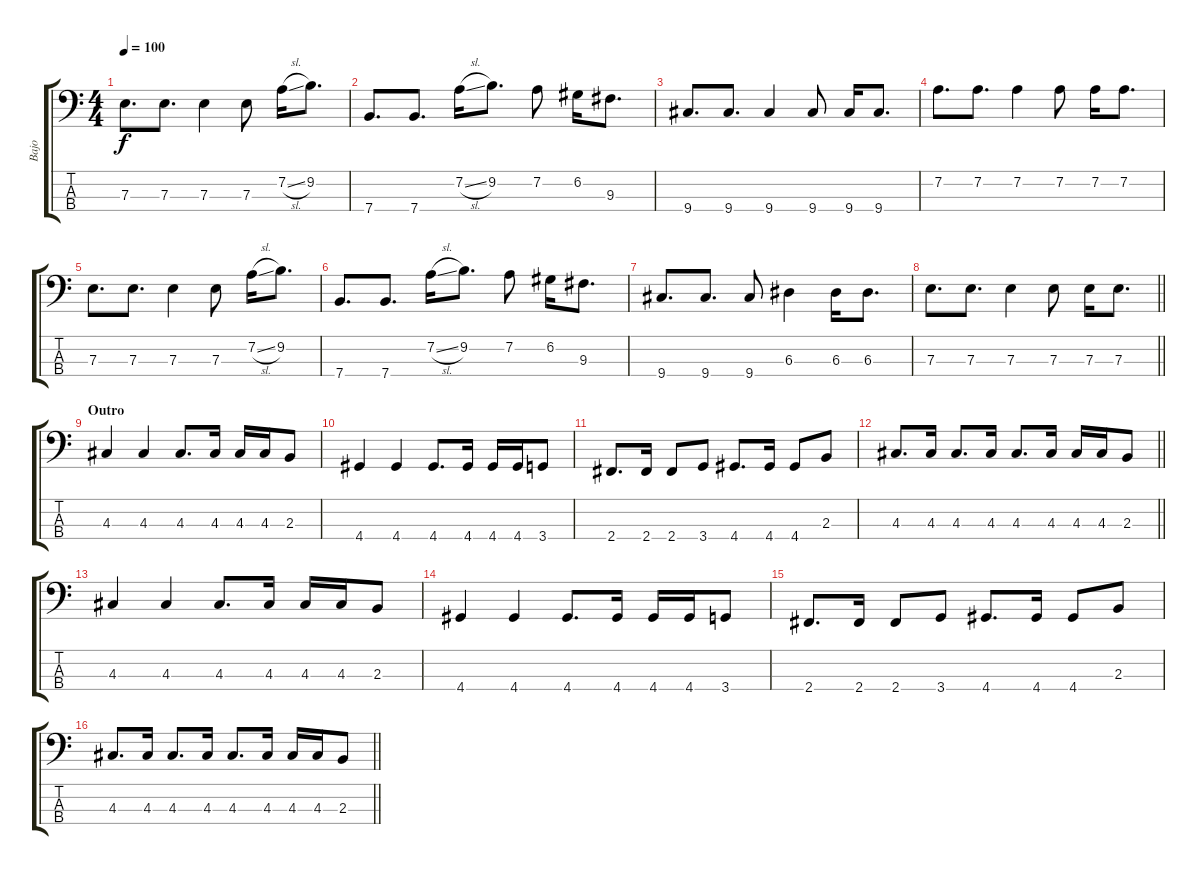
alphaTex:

\track ("Bajo" "Bajo") {instrument electricbassfinger}
\staff {score tabs}
\tuning (G2 D2 A1 E1) {hide}
\ts (4 4)
\tempo 100
\clef f4
\ks c
7.3.8{d dy f} 7.3.8{d} 7.3.4 7.3.8 7.2{sl}.16 9.2.8{d} |
7.4.8{d} 7.4.8{d} 7.2{sl}.16 9.2.8{d} 7.2.8 6.2.16 9.3.8{d} |
9.4.8{d} 9.4.8{d} 9.4.4 9.4.8 9.4.16 9.4.8{d} |
7.2.8{d} 7.2.8{d} 7.2.4 7.2.8 7.2.16 7.2.8{d} |
7.3.8{d} 7.3.8{d} 7.3.4 7.3.8 7.2{sl}.16 9.2.8{d} |
7.4.8{d} 7.4.8{d} 7.2{sl}.16 9.2.8{d} 7.2.8 6.2.16 9.3.8{d} |
9.4.8{d} 9.4.8{d} 9.4.8 6.3.4 6.3.16 6.3.8{d} |
\barLineRight lightlight
7.3.8{d} 7.3.8{d} 7.3.4 7.3.8 7.3.16 7.3.8{d} |
\section ("" "Outro")
4.3.4 4.3.4 4.3.8{d} 4.3.16 4.3.16 4.3.16 2.3.8 |
4.4.4 4.4.4 4.4.8{d} 4.4.16 4.4.16 4.4.16 3.4.8 |
2.4.8{d} 2.4.16 2.4.8 3.4.8 4.4.8{d} 4.4.16 4.4.8 2.3.8 |
\barLineRight lightlight
4.3.8{d} 4.3.16 4.3.8{d} 4.3.16 4.3.8{d} 4.3.16 4.3.16 4.3.16 2.3.8 |
4.3.4 4.3.4 4.3.8{d} 4.3.16 4.3.16 4.3.16 2.3.8 |
4.4.4 4.4.4 4.4.8{d} 4.4.16 4.4.16 4.4.16 3.4.8 |
2.4.8{d} 2.4.16 2.4.8 3.4.8 4.4.8{d} 4.4.16 4.4.8 2.3.8 |
\barLineRight lightlight
4.3.8{d} 4.3.16 4.3.8{d} 4.3.16 4.3.8{d} 4.3.16 4.3.16 4.3.16 2.3.8
